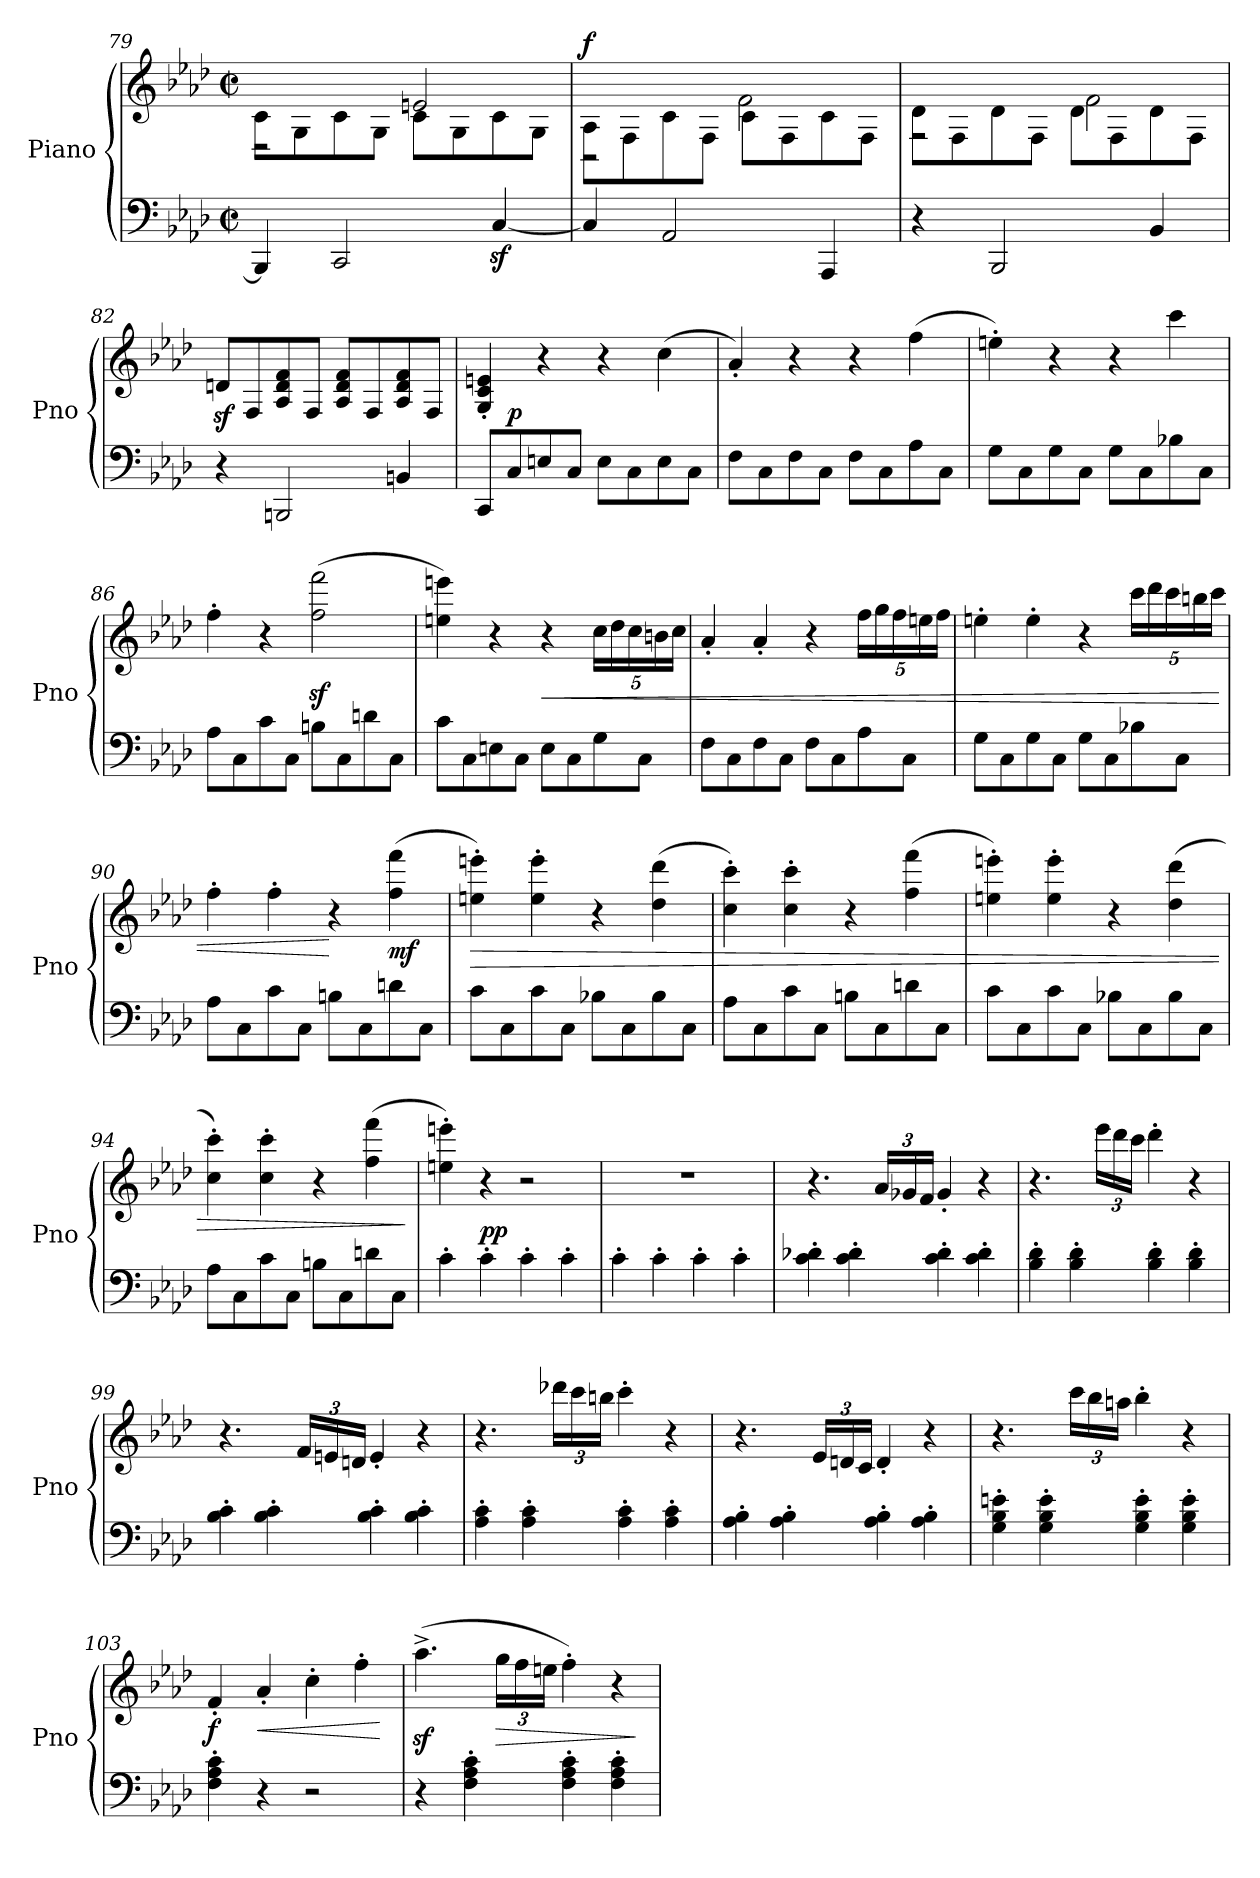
**kern	**kern	**dynam
*part1	*part1	*part1
*staff2	*staff1	*staff1/2
*I"Piano	*	*
*I'Pno	*	*
*clefF4	*clefG2	*
*k[b-e-a-d-]	*k[b-e-a-d-]	*
*A-:	*A-:	*
*M2/2	*M2/2	*
*met(c|)	*met(c|)	*
=79	=79	=79
*	*^	*
4BBB-/]	8c\L	2r	.
.	8G\	.	.
2CC/	8c\	.	.
.	8G\J	.	.
.	8c\L	2en/	.
.	8G\	.	.
[4Cz</	8c\	.	.
.	8G\J	.	.
!!LO:LB:g=z	!!
=80	=80	=80	=80
!	!	!	!LO:DY:a
4C/]	8A-\L	2r	f
.	8F\	.	.
2AA-/	8c\	.	.
.	8F\J	.	.
.	8c\L	2f\	.
.	8F\	.	.
4AAA-/	8c\	.	.
.	8F\J	.	.
=81	=81	=81	=81
4r	8d-\L	2r	.
.	8F\	.	.
2BBB-/	8d-\	.	.
.	8F\J	.	.
.	8d-\L	2f\	.
.	8F\	.	.
4BB-/	8d-\	.	.
.	8F\J	.	.
*	*v	*v	*
=82	=82	=82
4r	8dnz>/L	.
.	8F/	.
2BBBn/	8A-/ 8d/ 8f/	.
.	8F/J	.
.	8A-/ 8d/ 8f/L	.
.	8F/	.
4BBn/	8A-/ 8d/ 8f/	.
.	8F/J	.
=83	=83	=83
8CC/L	4G/' 4c/' 4en/'	.
!	!	!LO:DY:a=2
8C/	.	p
8En/	4r	.
8C/J	.	.
8E\L	4r	.
8C\	.	.
8E\	(4cc\	.
8C\J	.	.
=84	=84	=84
8F\L	4a-'/)	.
8C\	.	.
8F\	4r	.
8C\J	.	.
8F\L	4r	.
8C\	.	.
8A-\	(4ff\	.
8C\J	.	.
!!LO:LB:g=z
=85	=85	=85
8G\L	4een'\)	.
8C\	.	.
8G\	4r	.
8C\J	.	.
8G\L	4r	.
8C\	.	.
8B-X\	4ccc\	.
8C\J	.	.
=86	=86	=86
8A-\L	4ff'\	.
8C\	.	.
8c\	4r	.
8C\J	.	.
8Bn\L	(2ff\z< 2fff\z<	.
8C\	.	.
8dn\	.	.
8C\J	.	.
=87	=87	=87
8c\L	4een\ 4eeen\)	.
8C\	.	.
8En\	4r	.
8C\J	.	.
!	!	!LO:HP:b
8E\L	4r	<
8C\	.	.
*	*Xbrackettup	*
8G\	20cc\LL	.
.	20dd-\	.
.	20cc\	.
8C\J	.	.
.	20bn\	.
.	20cc\JJ	.
=88	=88	=88
8F\L	4a-'/	.
8C\	.	.
8F\	4a-'/	.
8C\J	.	.
8F\L	4r	.
8C\	.	.
8A-\	20ff\LL	.
.	20gg\	.
.	20ff\	.
8C\J	.	.
.	20een\	.
.	20ff\JJ	.
!!LO:LB:g=z
=89	=89	=89
8G\L	4een'\	.
8C\	.	.
8G\	4ee'\	.
8C\J	.	.
8G\L	4r	.
8C\	.	.
8B-X\	20ccc\LL	.
.	20ddd-\	.
.	20ccc\	.
8C\J	.	.
.	20bbn\	.
.	20ccc\JJ	.
=90	=90	=90
8A-\L	4ff'\	.
8C\	.	.
8c\	4ff'\	.
8C\J	.	.
8Bn\L	4r	[
8C\	.	.
!	!	!LO:DY:b
8dn\	(4ff\ 4fff\	mf
8C\J	.	.
=91	=91	=91
!	!	!LO:HP:b
8c\L	4een\' 4eeen\')	>
8C\	.	.
8c\	4ee\' 4eee\'	.
8C\J	.	.
8B-X\L	4r	.
8C\	.	.
8B-\	(4dd-\ 4ddd-\	.
8C\J	.	.
=92	=92	=92
8A-\L	4cc\' 4ccc\')	.
8C\	.	.
8c\	4cc\' 4ccc\'	.
8C\J	.	.
8Bn\L	4r	.
8C\	.	.
8dn\	(4ff\ 4fff\	.
8C\J	.	.
!!LO:PB:g=z
=93	=93	=93
8c\L	4een\' 4eeen\')	.
8C\	.	.
8c\	4ee\' 4eee\'	.
8C\J	.	.
8B-X\L	4r	.
8C\	.	.
8B-\	(4dd-\ 4ddd-\	.
8C\J	.	.
=94	=94	=94
8A-\L	4cc\' 4ccc\')	.
8C\	.	.
8c\	4cc\' 4ccc\'	.
8C\J	.	.
8Bn\L	4r	.
8C\	.	.
8dn\	(4ff\ 4fff\	.
8C\J	.	.
.	.	]
=95	=95	=95
4c'\	4een\' 4eeen\')	.
!	!	!LO:DY:a=2
4c'\	4r	pp
4c'\	2r	.
4c'\	.	.
=96	=96	=96
4c'\	1r	.
4c'\	.	.
4c'\	.	.
4c'\	.	.
=97	=97	=97
4c\' 4d-X\'	4.r	.
4c\' 4d-\'	.	.
.	24a-/LL	.
.	24g-X/	.
.	24f/JJ	.
4c\' 4d-\'	4g-'/	.
4c\' 4d-\'	4r	.
=98	=98	=98
4B-\' 4d-\'	4.r	.
4B-\' 4d-\'	.	.
.	24eee-\LL	.
.	24ddd-\	.
.	24ccc\JJ	.
4B-\' 4d-\'	4ddd-'\	.
4B-\' 4d-\'	4r	.
!!LO:LB:g=z
=99	=99	=99
4B-\' 4c\'	4.r	.
4B-\' 4c\'	.	.
.	24f/LL	.
.	24en/	.
.	24dn/JJ	.
4B-\' 4c\'	4e'/	.
4B-\' 4c\'	4r	.
=100	=100	=100
4A-\' 4c\'	4.r	.
4A-\' 4c\'	.	.
.	24ddd-X\LL	.
.	24ccc\	.
.	24bbn\JJ	.
4A-\' 4c\'	4ccc'\	.
4A-\' 4c\'	4r	.
=101	=101	=101
4A-\' 4B-\'	4.r	.
4A-\' 4B-\'	.	.
.	24e-/LL	.
.	24dn/	.
.	24c/JJ	.
4A-\' 4B-\'	4d'/	.
4A-\' 4B-\'	4r	.
=102	=102	=102
4G\' 4B-\' 4en\'	4.r	.
4G\' 4B-\' 4e\'	.	.
.	24ccc\LL	.
.	24bb-\	.
.	24aan\JJ	.
4G\' 4B-\' 4e\'	4bb-'\	.
4G\' 4B-\' 4e\'	4r	.
=103	=103	=103
!	!	!LO:DY:b
4F\' 4A-\' 4c\'	4f'/	f
!	!	!LO:HP:b
4r	4a-'/	<
2r	4cc'\	.
.	4ff'\	.
.	.	[
=104	=104	=104
4r	(4.aa-z<^\	.
4F\' 4A-\' 4c\'	.	.
!	!	!LO:HP:b
.	24gg\LL	>
.	24ff\	.
.	24een\JJ	.
4F\' 4A-\' 4c\'	4ff'\)	.
4F\' 4A-\' 4c\'	4r	.
.	.	]
=	=	=
*-	*-	*-
